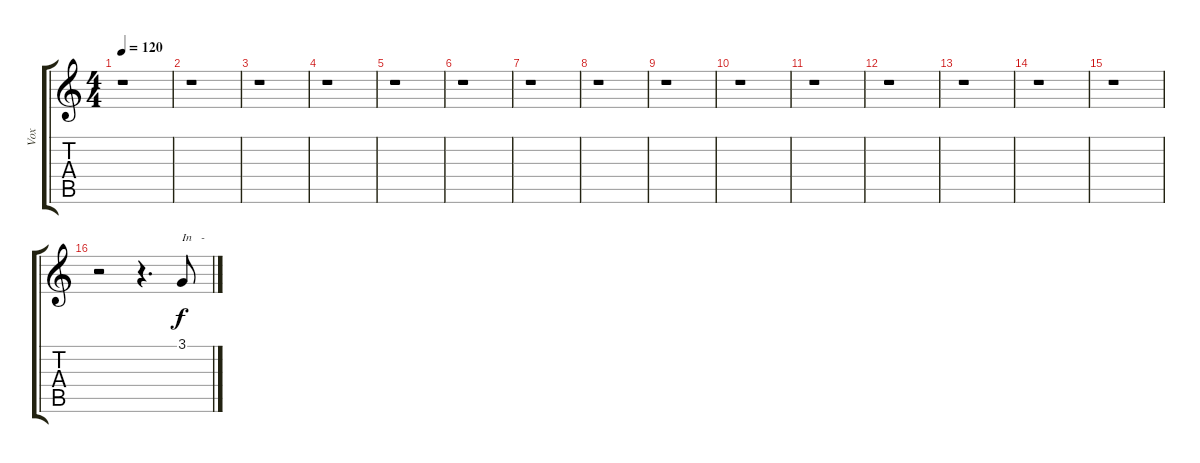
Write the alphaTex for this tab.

\track ("Vox" "Vox") {instrument violin}
\staff {score tabs}
\tuning (E4 B3 G3 D3 A2 E2) {hide}
\ts (4 4)
\tempo 120
\clef g2
\ks c
r.1{dy mf} |
r.1 |
r.1 |
r.1 |
r.1 |
r.1 |
r.1 |
r.1 |
r.1 |
r.1 |
r.1 |
r.1 |
r.1 |
r.1 |
r.1 |
r.2 r.4{d} 3.1.8{txt "In   -" dy f}
